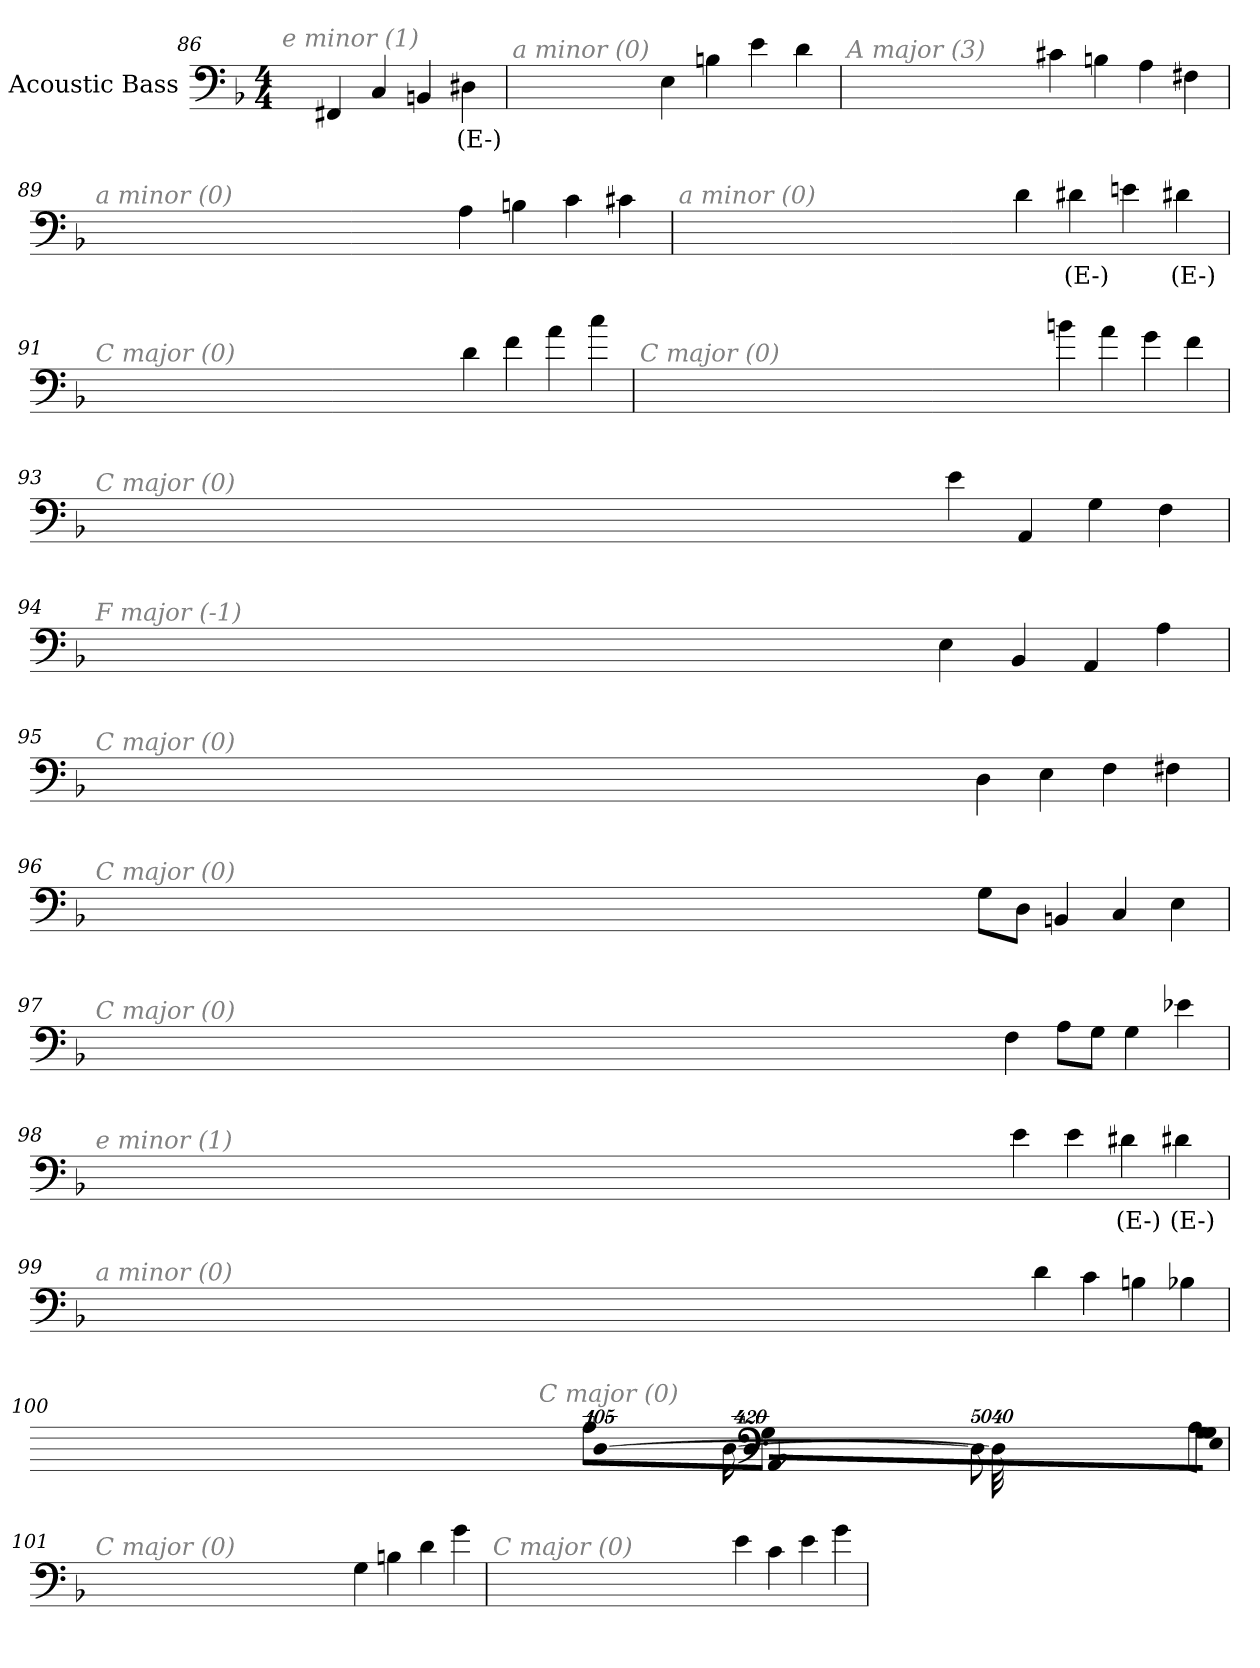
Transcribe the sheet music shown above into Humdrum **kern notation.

**kern	**text
*part1	*part1
*staff1	*staff1
*I"Acoustic Bass	*
*clefF4	*
*ITrd7c12	*
*k[b-]	*
*F:	*
*M4/4	*
=86	=86
!LO:TX:i:color=#808080:t=e minor (1)	!
4FFF#X	.
4CC	.
4BBBn	.
4DD#Xi	(E-)
=87	=87
!LO:TX:i:color=#808080:t=a minor (0)	!
4EE	.
4BBn	.
4E	.
4D	.
=88	=88
!LO:TX:i:color=#808080:t=A major (3)	!
4C#X	.
4BBn	.
4AA	.
4FF#X	.
=89	=89
!LO:TX:i:color=#808080:t=a minor (0)	!
4AA	.
4BBn	.
4C	.
4C#X	.
=90	=90
!LO:TX:i:color=#808080:t=a minor (0)	!
4D	.
4D#Xi	(E-)
4En	.
4D#Xi	(E-)
=91	=91
!LO:TX:i:color=#808080:t=C major (0)	!
4D	.
4F	.
4A	.
4c	.
=92	=92
!LO:TX:i:color=#808080:t=C major (0)	!
4Bn	.
4A	.
4G	.
4F	.
=93	=93
!LO:TX:i:color=#808080:t=C major (0)	!
4E	.
4AAA	.
4GG	.
4FF	.
=94	=94
!LO:TX:i:color=#808080:t=F major (-1)	!
4EE	.
4BBB-	.
4AAA	.
4AA	.
=95	=95
!LO:TX:i:color=#808080:t=C major (0)	!
4DD	.
4EE	.
4FF	.
4FF#X	.
=96	=96
!LO:TX:i:color=#808080:t=C major (0)	!
8GGL	.
8DDJ	.
4BBBn	.
4CC	.
4EE	.
=97	=97
!LO:TX:i:color=#808080:t=C major (0)	!
4FF	.
8AAL	.
8GGJ	.
4GG	.
4E-X	.
=98	=98
!LO:TX:i:color=#808080:t=e minor (1)	!
4E	.
4E	.
4D#Xi	(E-)
4D#Xi	(E-)
=99	=99
!LO:TX:i:color=#808080:t=a minor (0)	!
4D	.
4C	.
4BBn	.
4BB-X	.
=100	=100
!LO:TX:i:color=#808080:t=C major (0)	!
8AAL	.
8GGJ	.
!LO:N:vis=8	!
40320%3347GGL	.
!LO:N:vis=8	!
40320%3347EE	.
!LO:N:vis=8	!
40320%3347AAAJ	.
!LO:N:vis=1024	!
[13440%13DD	.
8DD_	.
16DD_	.
32DD_	.
!LO:N:vis=1024%31	!
13440%407DD]	.
8AAL	.
8GGJ	.
=101	=101
!LO:TX:i:color=#808080:t=C major (0)	!
4GG	.
4BBn	.
4D	.
4G	.
=102	=102
!LO:TX:i:color=#808080:t=C major (0)	!
4E	.
4C	.
4E	.
4G	.
=	=
*-	*-
